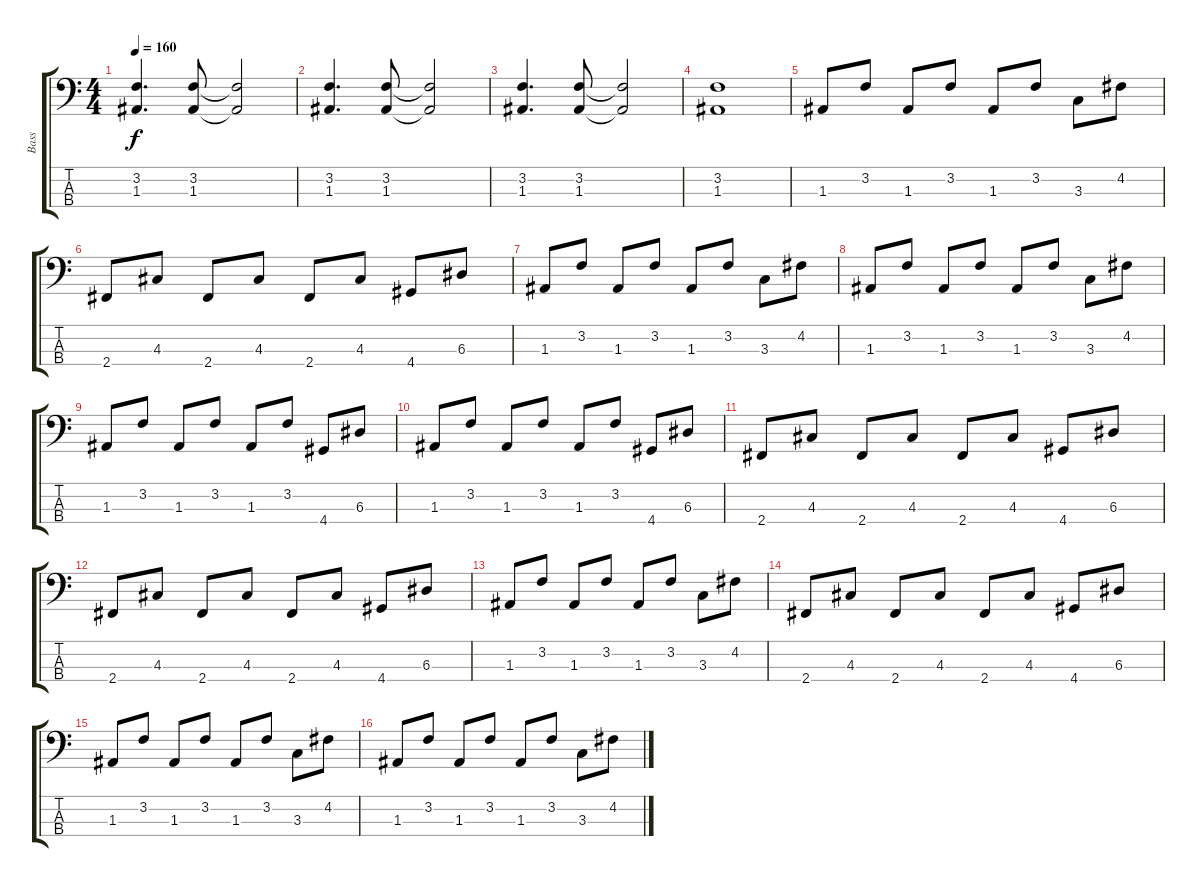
\track ("Bass" "Bass") {instrument electricguitarjazz}
\staff {score tabs}
\tuning (G2 D2 A1 E1) {hide}
\ts (4 4)
\tempo 160
\clef f4
\ks c
(3.2 1.3).4{d dy f instrument electricguitarjazz} (3.2 1.3).8 (3.2{t} 1.3{t}).2 |
(3.2 1.3).4{d} (3.2 1.3).8 (3.2{t} 1.3{t}).2 |
(3.2 1.3).4{d} (3.2 1.3).8 (3.2{t} 1.3{t}).2 |
(3.2 1.3).1 |
1.3.8 3.2.8 1.3.8 3.2.8 1.3.8 3.2.8 3.3.8 4.2.8 |
2.4.8 4.3.8 2.4.8 4.3.8 2.4.8 4.3.8 4.4.8 6.3.8 |
1.3.8 3.2.8 1.3.8 3.2.8 1.3.8 3.2.8 3.3.8 4.2.8 |
1.3.8 3.2.8 1.3.8 3.2.8 1.3.8 3.2.8 3.3.8 4.2.8 |
1.3.8 3.2.8 1.3.8 3.2.8 1.3.8 3.2.8 4.4.8 6.3.8 |
1.3.8 3.2.8 1.3.8 3.2.8 1.3.8 3.2.8 4.4.8 6.3.8 |
2.4.8 4.3.8 2.4.8 4.3.8 2.4.8 4.3.8 4.4.8 6.3.8 |
2.4.8 4.3.8 2.4.8 4.3.8 2.4.8 4.3.8 4.4.8 6.3.8 |
1.3.8 3.2.8 1.3.8 3.2.8 1.3.8 3.2.8 3.3.8 4.2.8 |
2.4.8 4.3.8 2.4.8 4.3.8 2.4.8 4.3.8 4.4.8 6.3.8 |
1.3.8 3.2.8 1.3.8 3.2.8 1.3.8 3.2.8 3.3.8 4.2.8 |
1.3.8 3.2.8 1.3.8 3.2.8 1.3.8 3.2.8 3.3.8 4.2.8
